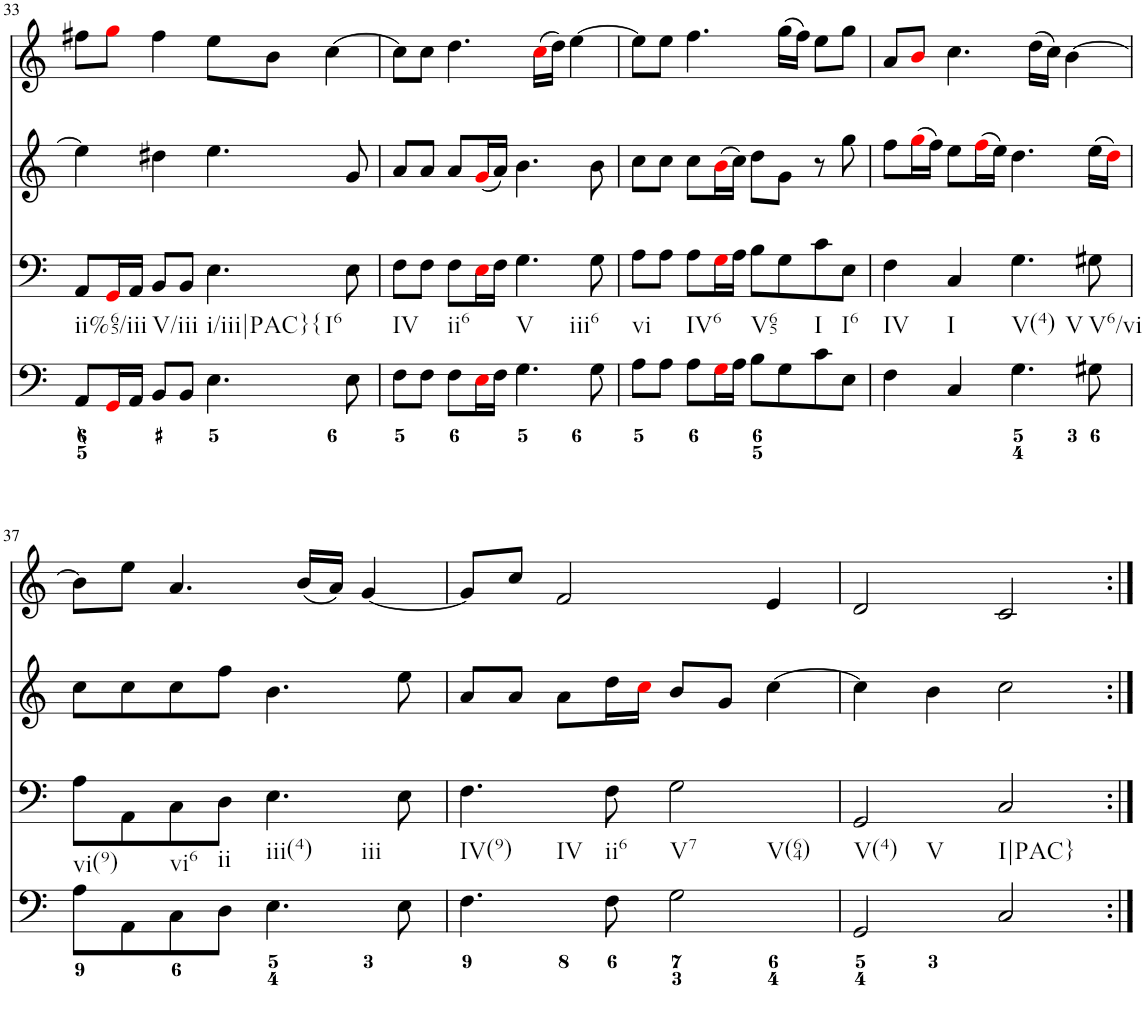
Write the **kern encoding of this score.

**kern	**kern	**kern	**kern
*part4	*part3	*part2	*part1
*staff4	*staff3	*staff2	*staff1
*I"Piano	*I"Piano	*I"Piano	*I"Piano
*I'Pno	*I'Pno	*I'Pno	*I'Pno
!!LO:PB:g=z
*clefF4	*clefF4	*clefG2	*clefG2
*k[]	*k[]	*k[]	*k[]
*M4/4	*M4/4	*M4/4	*M4/4
*met(c)	*met(c)	*met(c)	*met(c)
=33	=33	=33	=33
!	!LO:TX:b:t=ii%65/iii	!	!
8AA/L	8AA/L	4ee\]	8ff#X\L
16GGi/L	16GGi/L	.	8ggi\J
16AA/JJ	16AA/JJ	.	.
!	!LO:TX:b:t=V/iii	!	!
8BB/L	8BB/L	4dd#X\	4ff#\
8BB/J	8BB/J	.	.
!	!LO:TX:b:t=i/iii|PAC}{	!	!
!	!LO:TX:b:t=I6	!	!
4.E\	4.E\	4.ee\	8ee\L
.	.	.	8b\J
.	.	.	[4cc\
8E\	8E\	8g/	.
=34	=34	=34	=34
!	!LO:TX:b:t=IV	!	!
8F\L	8F\L	8a/L	8cc\L]
8F\J	8F\J	8a/J	8cc\J
!	!LO:TX:b:t=ii6	!	!
8F\L	8F\L	8a/L	4.dd\
16Ei\L	16Ei\L	(16gi/L	.
16F\JJ	16F\JJ	16a/JJ)	.
!	!LO:TX:b:t=V	!	!
!	!LO:TX:b:t=iii6	!	!
4.G\	4.G\	4.b\	.
.	.	.	(16cci\LL
.	.	.	16dd\JJ)
.	.	.	[4ee\
8G\	8G\	8b\	.
=35	=35	=35	=35
!	!LO:TX:b:t=vi	!	!
8A\L	8A\L	8cc\L	8ee\L]
8A\J	8A\J	8cc\J	8ee\J
!	!LO:TX:b:t=IV6	!	!
8A\L	8A\L	8cc\L	4.ff\
16Gi\L	16Gi\L	(16bi\L	.
16A\JJ	16A\JJ	16cc\JJ)	.
!	!LO:TX:b:t=V65	!	!
8B\L	8B\L	8dd\L	.
8G\	8G\	8g\J	(16gg\LL
.	.	.	16ff\JJ)
!	!LO:TX:b:t=I	!	!
8c\	8c\	8r	8ee\L
!	!LO:TX:b:t=I6	!	!
8E\J	8E\J	8gg\	8gg\J
=36	=36	=36	=36
!	!LO:TX:b:t=IV	!	!
4F\	4F\	8ff\L	8a/L
.	.	(16ggi\L	8bi/J
.	.	16ff\JJ)	.
!	!LO:TX:b:t=I	!	!
4C/	4C/	8ee\L	4.cc\
.	.	(16ffi\L	.
.	.	16ee\JJ)	.
!	!LO:TX:b:t=V(4)	!	!
!	!LO:TX:b:t=V	!	!
4.G\	4.G\	4.dd\	.
.	.	.	(16dd\LL
.	.	.	16cc\JJ)
.	.	.	[4b\
!	!LO:TX:b:t=V6/vi	!	!
8G#X\	8G#X\	(16ee\LL	.
.	.	16ddi\JJ)	.
!!LO:LB:g=z
=37	=37	=37	=37
!	!LO:TX:b:t=vi(9)	!	!
8A\L	8A\L	8cc\L	8b\L]
8AA\	8AA\	8cc\	8ee\J
!	!LO:TX:b:t=vi6	!	!
8C\	8C\	8cc\	4.a/
!	!LO:TX:b:t=ii	!	!
8D\J	8D\J	8ff\J	.
!	!LO:TX:b:t=iii(4)	!	!
!	!LO:TX:b:t=iii	!	!
4.E\	4.E\	4.b\	.
.	.	.	(16b/LL
.	.	.	16a/JJ)
.	.	.	[4g/
8E\	8E\	8ee\	.
=38	=38	=38	=38
!	!LO:TX:b:t=IV(9)	!	!
!	!LO:TX:b:t=IV	!	!
4.F\	4.F\	8a/L	8g/L]
.	.	8a/J	8cc/J
.	.	8a\L	2f/
!	!LO:TX:b:t=ii6	!	!
8F\	8F\	16dd\L	.
.	.	16cci\JJ	.
!	!LO:TX:b:t=V7	!	!
!	!LO:TX:b:t=V(64)	!	!
2G\	2G\	8b/L	.
.	.	8g/J	.
.	.	[4cc\	4e/
=39	=39	=39	=39
!	!LO:TX:b:t=V(4)	!	!
!	!LO:TX:b:t=V	!	!
2GG/	2GG/	4cc\]	2d/
.	.	4b\	.
!	!LO:TX:b:t=I|PAC}	!	!
2C/	2C/	2cc\	2c/
=:|!	=:|!	=:|!	=:|!
*-	*-	*-	*-
